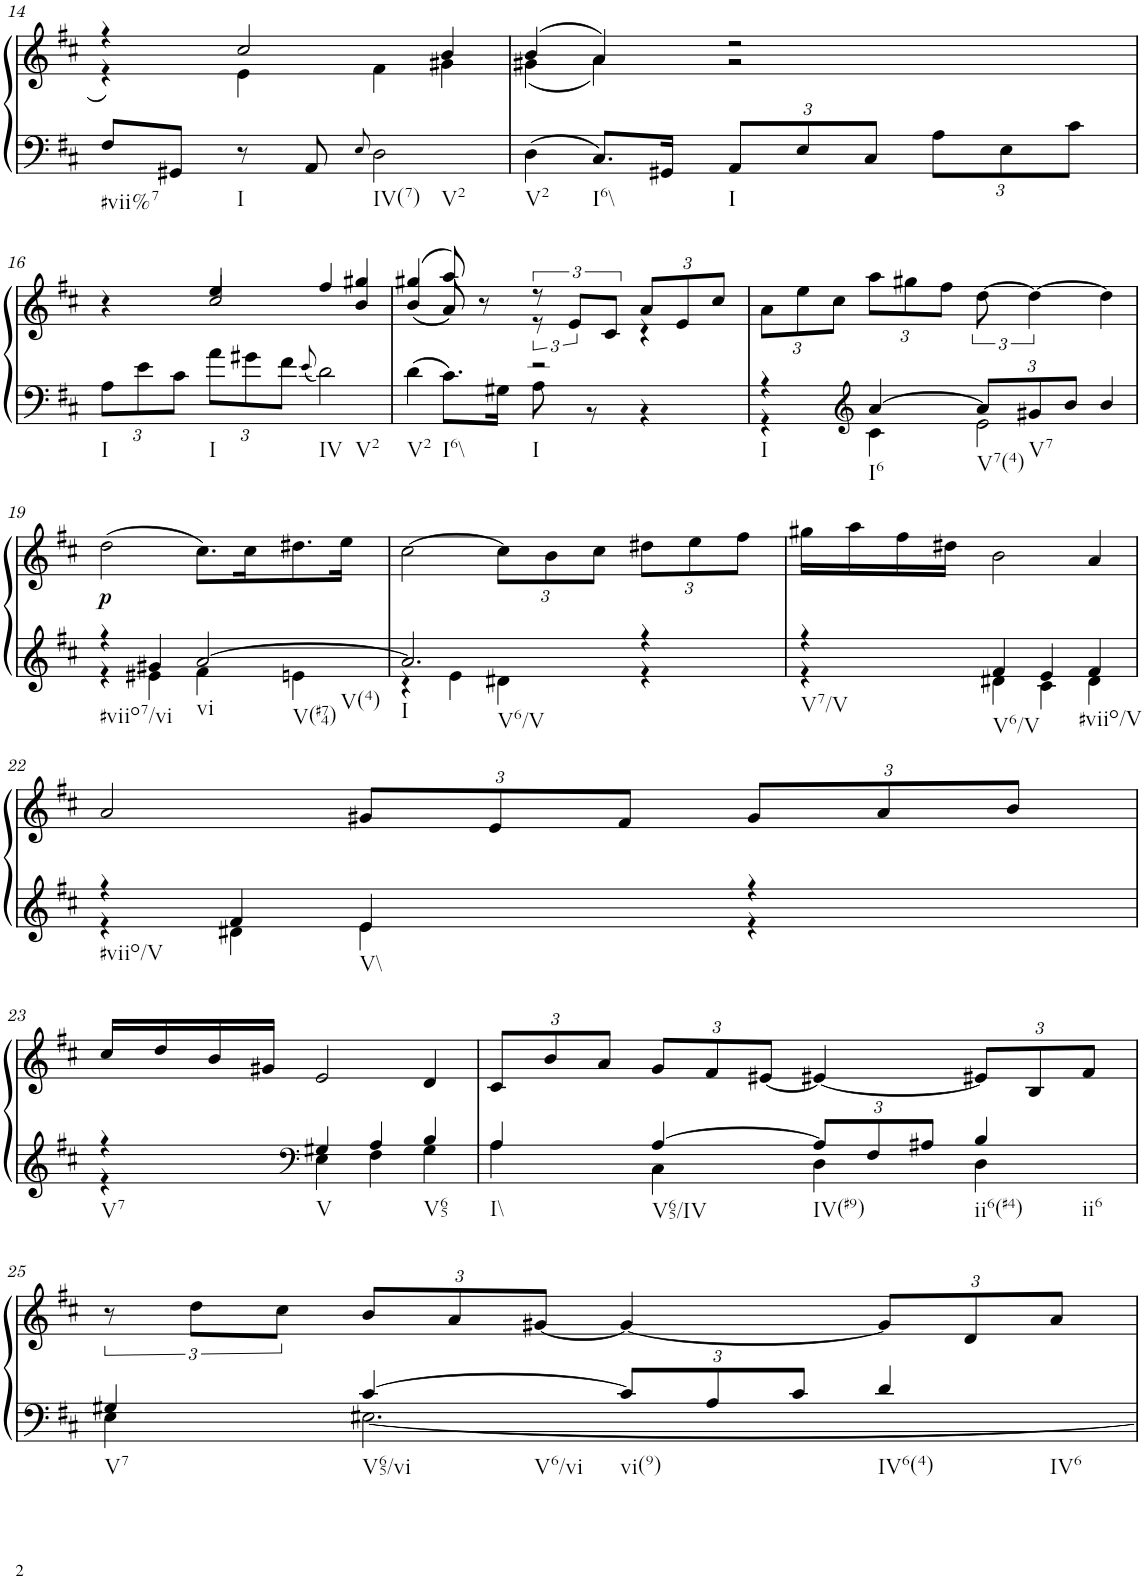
**kern	**kern	**dynam
*part1	*part1	*part1
*staff2	*staff1	*staff1/2
*I"Klavier links	*	*
!!LO:PB:g=z
*clefF4	*clefG2	*
*k[f#c#]	*k[f#c#]	*
*M2/2	*M2/2	*
=14	=14	=14
*	*^	*
!LO:TX:b:t=#vii%7	!	!	!
8F#/L	4r	4r	.
8GG#X/J	.	.	.
!LO:TX:b:t=I	!	!	!
8r	2cc#/	4e\	.
8AA/	.	.	.
8qE/	.	.	.
!LO:TX:b:t=IV(7)	!	!	!
!LO:TX:b:t=V2	!	!	!
2D\	.	4f#\	.
.	4b/	4g#X\	.
=15	=15	=15	=15
!LO:TX:b:t=V2	!	!	!
4D\	(4b/	(4g#X\	.
!LO:TX:b:t=I6\\	!	!	!
8.C#/L	4a/)	4a\)	.
16GG#X/Jk	.	.	.
*Xbrackettup	*	*	*
!LO:TX:b:t=I	!	!	!
12AA/L	2r	2r	.
12E/	.	.	.
12C#/J	.	.	.
12A\L	.	.	.
12E\	.	.	.
12c#\J	.	.	.
!!LO:LB:g=z	!!
=16	=16	=16	=16
!LO:TX:b:t=I	!	!	!
12A\L	4r	4ryy	.
12e\	.	.	.
12c#\J	.	.	.
!LO:TX:b:t=I	!	!	!
12a\L	4ee/	2cc#/	.
12g#X\	.	.	.
12f#\J	.	.	.
8qe/	.	.	.
!LO:TX:b:t=IV	!	!	!
!LO:TX:b:t=V2	!	!	!
2d\	4ff#/	.	.
.	4gg#X/	4b/	.
=17	=17	=17	=17
*^	*	*	*
!LO:TX:b:t=V2	!	!	!	!
4d\	2ryy	(4gg#X/	(4b/	.
!LO:TX:b:t=I6\\	!	!	!	!
8.c#\L	.	8aa/)	8a/)	.
.	.	8r	8ryy	.
16G#X\Jk	.	.	.	.
!LO:TX:b:t=I	!	!	!	!
2r	8A\	12r	4r	.
.	.	12e/L	.	.
.	8r	.	.	.
.	.	12c#/J	.	.
*	*	*Xbrackettup	*	*
.	4r	12a/L	4r	.
.	.	12e/	.	.
.	.	12cc#/J	.	.
*	*	*v	*v	*
=18	=18	=18	=18
!LO:TX:b:t=I	!	!	!
4r	4r	12a\L	.
.	.	12ee\	.
.	.	12cc#\J	.
*clefG2	*	*	*
!LO:TX:b:t=I6	!	!	!
[4a/	4c#\	12aa\L	.
.	.	12gg#X\	.
.	.	12ff#\J	.
!LO:TX:b:t=V7(4)	!	!	!
12a/L]	2e\	[4dd\	.
!LO:TX:b:t=V7	!	!	!
12g#X/	.	.	.
12b/J	.	.	.
4b/	.	4dd\]	.
!!LO:LB:g=z
=19	=19	=19	=19
!LO:TX:b:t=#viio7/vi	!	!	!
!	!	!	!LO:DY:b
4r	4r	(2dd\	p
4g#X/	4e#X\	.	.
!LO:TX:b:t=vi	!	!	!
!LO:TX:b:t=V(#74)	!	!	!
!LO:TX:b:t=V(4)	!	!	!
[2a/	4f#\	8.cc#\L)	.
.	.	16cc#\K	.
.	4en\	8.dd#X\	.
.	.	16ee\Jk	.
=20	=20	=20	=20
!LO:TX:b:t=I	!	!	!
!LO:TX:b:t=V6/V	!	!	!
2.a/]	4r	[2cc#\	.
.	4e\	.	.
.	4d#X\	12cc#\L]	.
.	.	12b\	.
.	.	12cc#\J	.
4r	4r	12dd#X\L	.
.	.	12ee\	.
.	.	12ff#\J	.
=21	=21	=21	=21
!LO:TX:b:t=V7/V	!	!	!
4r	4r	16gg#X\LL	.
.	.	16aa\	.
.	.	16ff#\	.
.	.	16dd#X\JJ	.
!LO:TX:b:t=V6/V	!	!	!
4f#/	4d#X\	2b\	.
4e/	4c#\	.	.
!LO:TX:b:t=#viio/V	!	!	!
4f#/	4d#\	4a/	.
!!LO:LB:g=z
=22	=22	=22	=22
!LO:TX:b:t=#viio/V	!	!	!
4r	4r	2a/	.
4f#/	4d#X\	.	.
!LO:TX:b:t=V\\	!	!	!
4e/	4e\	12g#X/L	.
.	.	12e/	.
.	.	12f#/J	.
4r	4r	12g#/L	.
.	.	12a/	.
.	.	12b/J	.
!!LO:LB:g=z
=23	=23	=23	=23
!LO:TX:b:t=V7	!	!	!
4r	4r	16cc#/LL	.
.	.	16dd/	.
.	.	16b/	.
.	.	16g#X/JJ	.
*clefF4	*	*	*
!LO:TX:b:t=V	!	!	!
4G#X/	4E\	2e/	.
4A/	4F#\	.	.
!LO:TX:b:t=V65	!	!	!
4B/	4G#\	4d/	.
=24	=24	=24	=24
!LO:TX:b:t=I\\	!	!	!
4A/	4A\	12c#/L	.
.	.	12b/	.
.	.	12a/J	.
!LO:TX:b:t=V65/IV	!	!	!
[4A/	4C#\	12g/L	.
.	.	12f#/	.
.	.	[12e#X/J	.
!LO:TX:b:t=IV(#9)	!	!	!
12A/L]	4D\	4e#X/_	.
12F#/	.	.	.
12A#X/J	.	.	.
!LO:TX:b:t=ii6(#4)	!	!	!
!LO:TX:b:t=ii6	!	!	!
4B/	4D\	12e#X/L]	.
.	.	12B/	.
.	.	12f#/J	.
!!LO:LB:g=z
=25	=25	=25	=25
*	*	*brackettup	*
!LO:TX:b:t=V7	!	!	!
4G#X/	4E\	12r	.
.	.	12dd\L	.
.	.	12cc#\J	.
*	*	*Xbrackettup	*
!LO:TX:b:t=V65/vi	!	!	!
!LO:TX:b:t=V6/vi	!	!	!
[4c#/	[2.E#X\	12b/L	.
.	.	12a/	.
.	.	[12g#X/J	.
!LO:TX:b:t=vi(9)	!	!	!
12c#/L]	.	4g#/_	.
12A/	.	.	.
12c#/J	.	.	.
!LO:TX:b:t=IV6(4)	!	!	!
!LO:TX:b:t=IV6	!	!	!
4d/	.	12g#/L]	.
.	.	12d/	.
.	.	12a/J	.
*v	*v	*	*
=	=	=
*-	*-	*-
